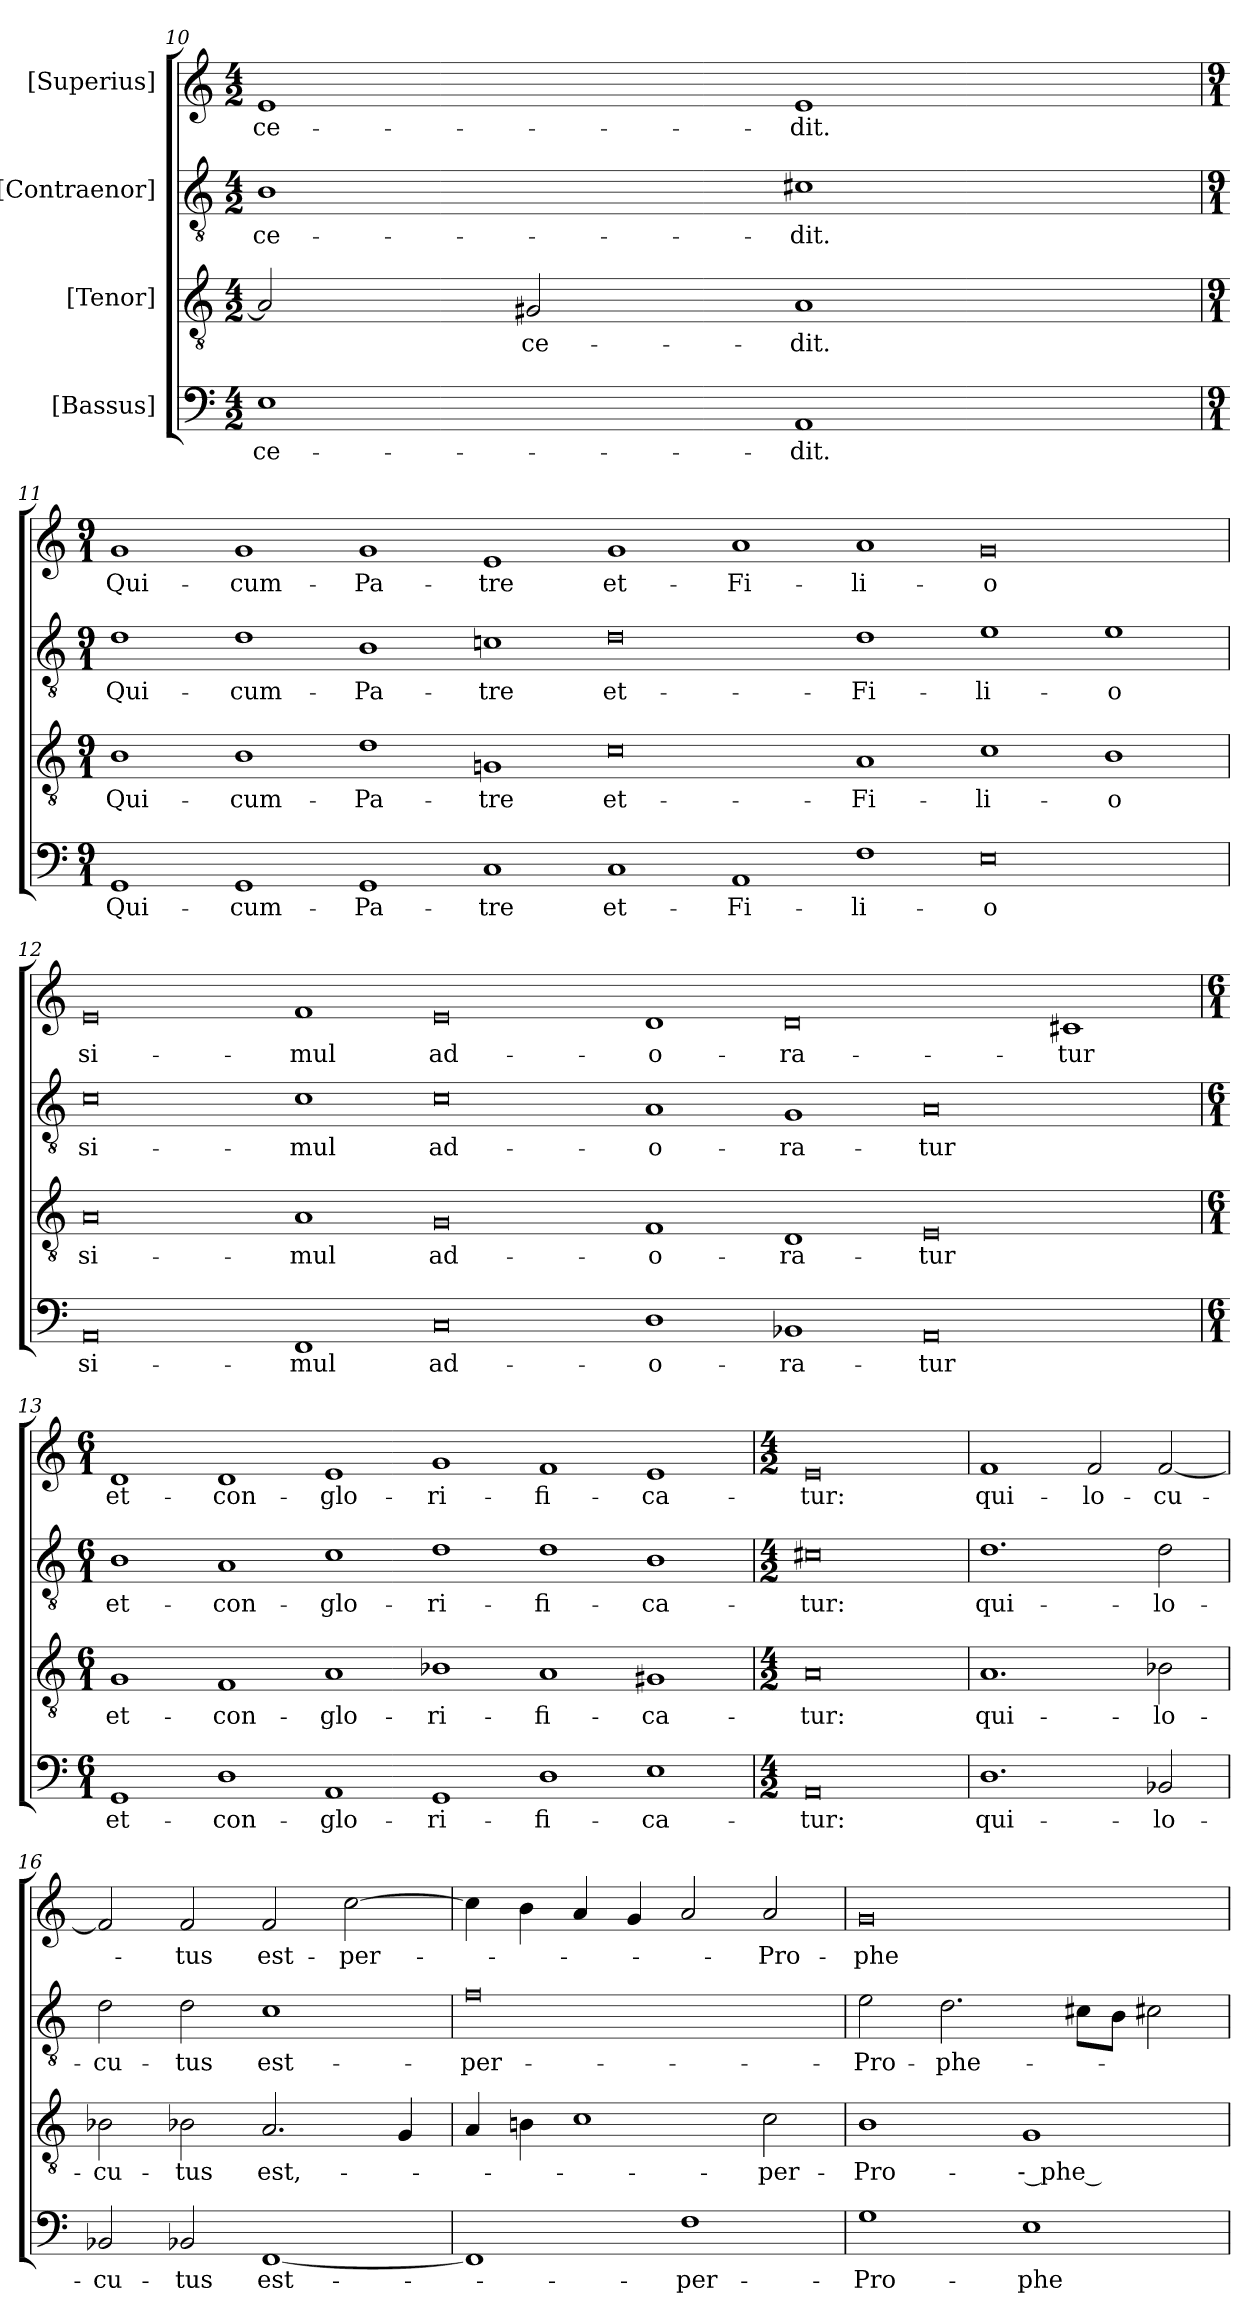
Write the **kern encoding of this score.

**kern	**text	**kern	**text	**kern	**text	**kern	**text
*part4	*part4	*part3	*part3	*part2	*part2	*part1	*part1
*staff4	*staff4	*staff3	*staff3	*staff2	*staff2	*staff1	*staff1
*I"[Bassus]	*	*I"[Tenor]	*	*I"[Contraenor]	*	*I"[Superius]	*
*clefF4	*	*clefGv2	*	*clefGv2	*	*clefG2	*
*k[]	*	*k[]	*	*k[]	*	*k[]	*
*M4/2	*	*M4/2	*	*M4/2	*	*M4/2	*
=10	=10	=10	=10	=10	=10	=10	=10
1E/	-ce-	2A/]	.	1B\	-ce-	1e/	-ce-
.	.	2G#X/	-ce-	.	.	.	.
1AA/	-dit.	1A/	-dit.	1c#X/	-dit.	1e/	-dit.
=11	=11	=11	=11	=11	=11	=11	=11
*M9/1	*	*M9/1	*	*M9/1	*	*M9/1	*
1GG/	Qui-	1B\	Qui-	1d/	Qui-	1g/	Qui-
1GG/	cum-	1B\	cum-	1d/	cum-	1g/	cum-
1GG/	Pa-	1d/	Pa-	1B\	Pa-	1g/	Pa-
1C/	-tre	1Gn/	-tre	1cn/	-tre	1e/	-tre
1C/	et-	0c\	et-	0d/	et-	1g/	et-
1AA/	Fi-	.	.	.	.	1a/	Fi-
1F/	-li-	1A/	Fi-	1d/	Fi-	1a/	-li-
0E/	-o	1c/	-li-	1e/	-li-	0g/	-o
.	.	1B\	-o	1e/	-o	.	.
=12	=12	=12	=12	=12	=12	=12	=12
0AA/	si-	0A/	si-	0c/	si-	0e/	si-
1FF/	-mul	1A/	-mul	1c/	-mul	1f/	-mul
0C/	ad-	0G/	ad-	0c/	ad-	0e/	ad-
1D\	-o-	1F/	-o-	1A/	-o-	1d/	-o-
1BB-X/	-ra-	1D/	-ra-	1G/	-ra-	0d/	-ra-
0AA/	-tur	0E/	-tur	0A/	-tur	.	.
.	.	.	.	.	.	1c#X/	-tur
=13	=13	=13	=13	=13	=13	=13	=13
*M6/1	*	*M6/1	*	*M6/1	*	*M6/1	*
1GG/	et-	1G/	et-	1B\	et-	1d/	et-
1D\	con-	1F/	con-	1A/	con-	1d/	con-
1AA/	-glo-	1A/	-glo-	1c/	-glo-	1e/	-glo-
1GG/	-ri-	1B-X\	-ri-	1d/	-ri-	1g/	-ri-
1D\	-fi-	1A/	-fi-	1d/	-fi-	1f/	-fi-
1E/	-ca-	1G#X/	-ca-	1B\	-ca-	1e/	-ca-
=14	=14	=14	=14	=14	=14	=14	=14
*M4/2	*	*M4/2	*	*M4/2	*	*M4/2	*
0AA/	-tur:	0A/	-tur:	0c#X\	-tur:	0e/	-tur:
=15	=15	=15	=15	=15	=15	=15	=15
1.D\	qui-	1.A/	qui-	1.d/	qui-	1f/	qui-
.	.	.	.	.	.	2f/	lo-
2BB-X/	lo-	2B-X\	lo-	2d\	lo-	[2f/	-cu-
=16	=16	=16	=16	=16	=16	=16	=16
2BB-X/	-cu-	2B-X\	-cu-	2d\	-cu-	2f/]	.
2BB-X/	-tus	2B-X\	-tus	2d\	-tus	2f/	-tus
[1FF/	est-	2.A/	est,-	1c/	est-	2f/	est-
.	.	.	.	.	.	[2cc\	per-
.	.	4G/	.	.	.	.	.
=17	=17	=17	=17	=17	=17	=17	=17
1FF/]	.	4A/	.	0f\	per-	4cc\]	.
.	.	4Bn\	.	.	.	4b\	.
.	.	1c/	.	.	.	4a/	.
.	.	.	.	.	.	4g/	.
1F/	per-	.	.	.	.	2a/	.
.	.	2c\	per-	.	.	2a/	Pro-
=18	=18	=18	=18	=18	=18	=18	=18
1G/	Pro-	1B\	Pro-	2e\	Pro-	0g/	-phe-
.	.	.	.	2.d\	-phe-	.	.
1E/	-phe-	1G/	-- phe ­-	.	.	.	.
.	.	.	.	8c#X\L	.	.	.
.	.	.	.	8B\J	.	.	.
.	.	.	.	2c#X\	.	.	.
=	=	=	=	=	=	=	=
*-	*-	*-	*-	*-	*-	*-	*-
